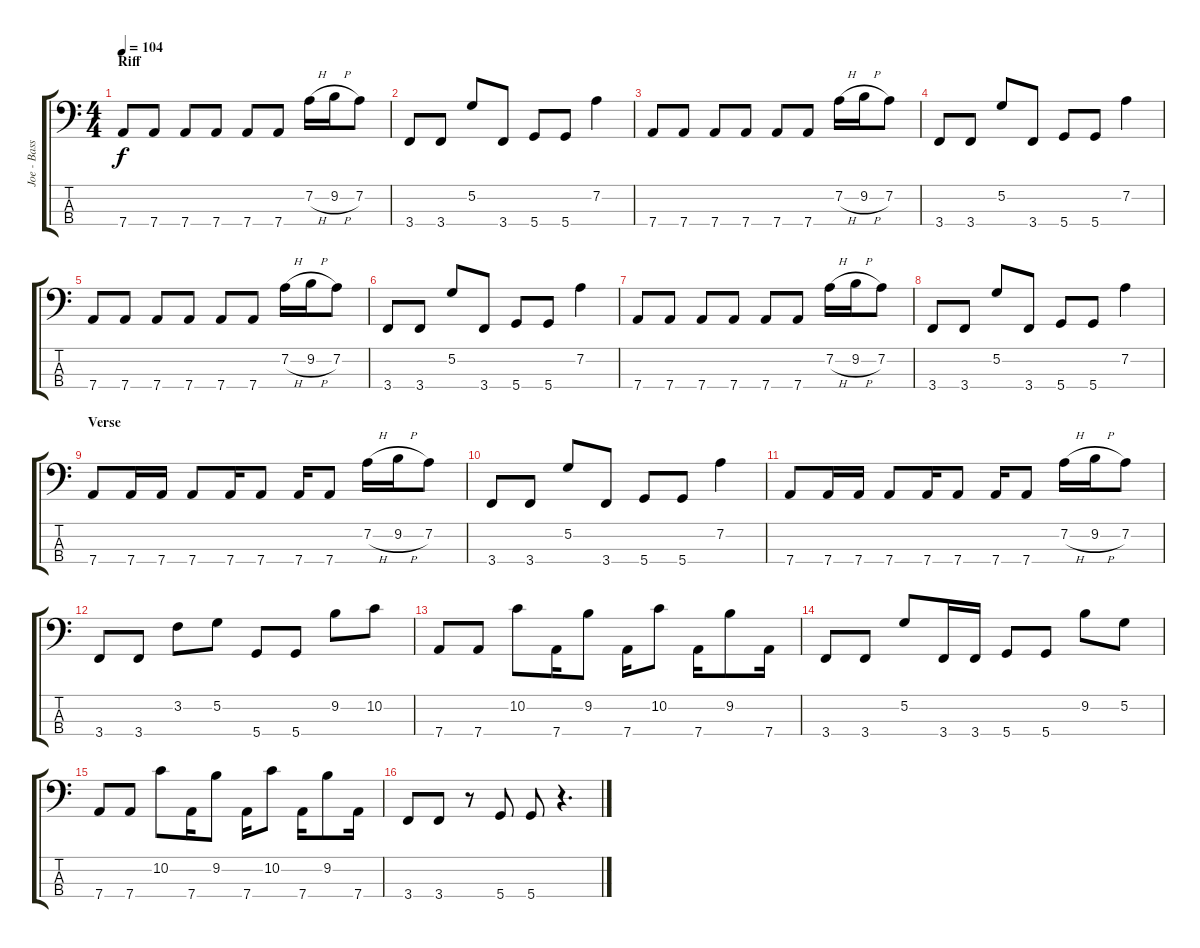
\track ("Joe - Bass" "Joe - Bass") {instrument electricbassfinger}
\staff {score tabs}
\tuning (G2 D2 A1 D1) {hide}
\ts (4 4)
\section ("" "Riff")
\tempo 104
\clef f4
\ks c
7.4.8{dy f} 7.4.8 7.4.8 7.4.8 7.4.8 7.4.8 7.2{h}.16 9.2{h}.16 7.2.8 |
3.4.8 3.4.8 5.2.8 3.4.8 5.4.8 5.4.8 7.2.4 |
7.4.8 7.4.8 7.4.8 7.4.8 7.4.8 7.4.8 7.2{h}.16 9.2{h}.16 7.2.8 |
3.4.8 3.4.8 5.2.8 3.4.8 5.4.8 5.4.8 7.2.4 |
7.4.8 7.4.8 7.4.8 7.4.8 7.4.8 7.4.8 7.2{h}.16 9.2{h}.16 7.2.8 |
3.4.8 3.4.8 5.2.8 3.4.8 5.4.8 5.4.8 7.2.4 |
7.4.8 7.4.8 7.4.8 7.4.8 7.4.8 7.4.8 7.2{h}.16 9.2{h}.16 7.2.8 |
3.4.8 3.4.8 5.2.8 3.4.8 5.4.8 5.4.8 7.2.4 |
\section ("" "Verse")
7.4.8 7.4.16 7.4.16 7.4.8 7.4.16 7.4.8 7.4.16 7.4.8 7.2{h}.16 9.2{h}.16 7.2.8 |
3.4.8 3.4.8 5.2.8 3.4.8 5.4.8 5.4.8 7.2.4 |
7.4.8 7.4.16 7.4.16 7.4.8 7.4.16 7.4.8 7.4.16 7.4.8 7.2{h}.16 9.2{h}.16 7.2.8 |
3.4.8 3.4.8 3.2.8 5.2.8 5.4.8 5.4.8 9.2.8 10.2.8 |
7.4.8 7.4.8 10.2.8 7.4.16 9.2.8 7.4.16 10.2.8 7.4.16 9.2.8 7.4.16 |
3.4.8 3.4.8 5.2.8 3.4.16 3.4.16 5.4.8 5.4.8 9.2.8 5.2.8 |
7.4.8 7.4.8 10.2.8 7.4.16 9.2.8 7.4.16 10.2.8 7.4.16 9.2.8 7.4.16 |
3.4.8 3.4.8 r.8 5.4.8 5.4.8 r.4{d}
